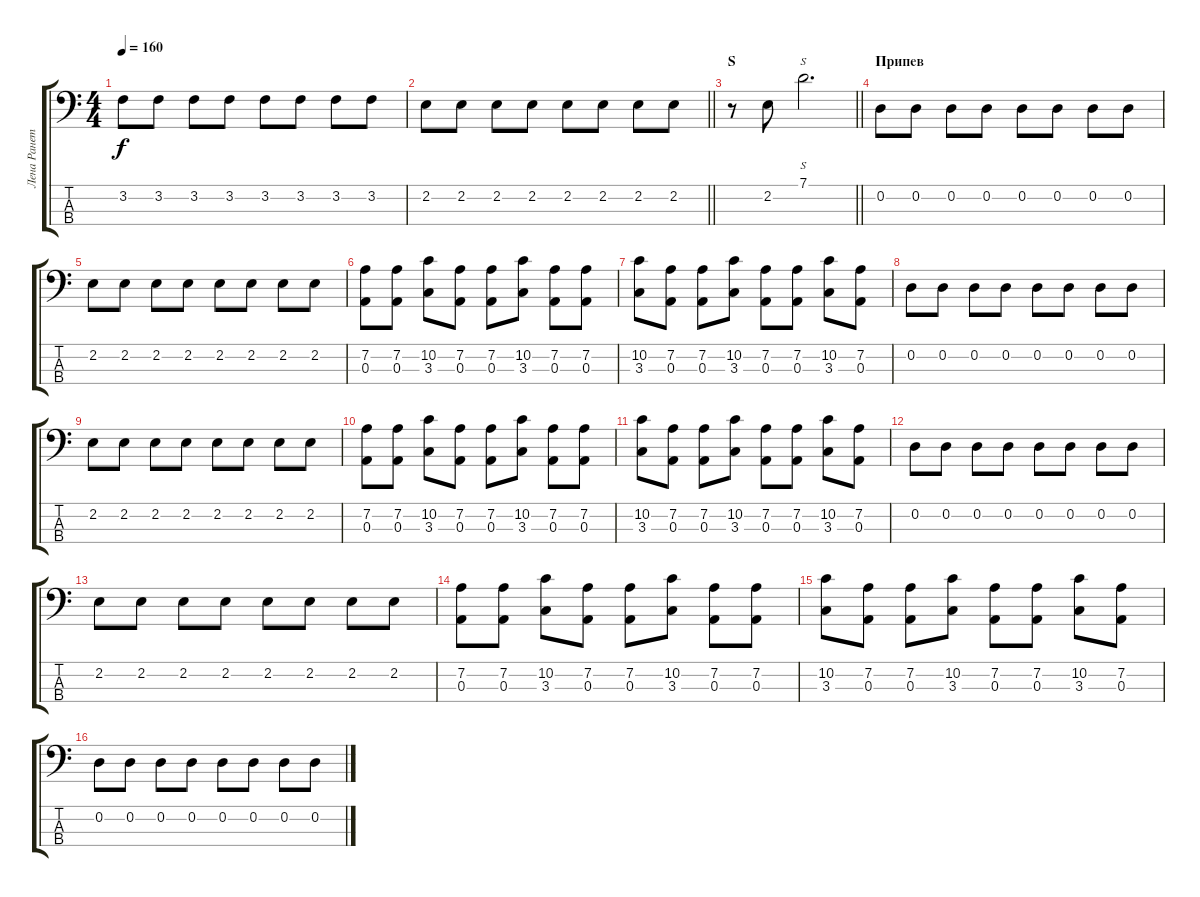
\track ("Лена Ранетка" "Лена Ранет") {instrument electricbasspick}
\staff {score tabs}
\tuning (G2 D2 A1 E1) {hide}
\ts (4 4)
\tempo 160
\clef f4
\ks c
3.2.8{dy f} 3.2.8 3.2.8 3.2.8 3.2.8 3.2.8 3.2.8 3.2.8 |
\barLineRight lightlight
2.2.8 2.2.8 2.2.8 2.2.8 2.2.8 2.2.8 2.2.8 2.2.8 |
\section ("" "S")
\barLineRight lightlight
r.8 2.2.8 7.1.2{s d volume 16 instrument slapbass2} |
\section ("" "Припев")
0.2.8{volume 13 instrument electricbassfinger} 0.2.8 0.2.8 0.2.8 0.2.8 0.2.8 0.2.8 0.2.8 |
2.2.8 2.2.8 2.2.8 2.2.8 2.2.8 2.2.8 2.2.8 2.2.8 |
(7.2 0.3).8 (7.2 0.3).8 (10.2 3.3).8 (7.2 0.3).8 (7.2 0.3).8 (10.2 3.3).8 (7.2 0.3).8 (7.2 0.3).8 |
(10.2 3.3).8 (7.2 0.3).8 (7.2 0.3).8 (10.2 3.3).8 (7.2 0.3).8 (7.2 0.3).8 (10.2 3.3).8 (7.2 0.3).8 |
0.2.8 0.2.8 0.2.8 0.2.8 0.2.8 0.2.8 0.2.8 0.2.8 |
2.2.8 2.2.8 2.2.8 2.2.8 2.2.8 2.2.8 2.2.8 2.2.8 |
(7.2 0.3).8 (7.2 0.3).8 (10.2 3.3).8 (7.2 0.3).8 (7.2 0.3).8 (10.2 3.3).8 (7.2 0.3).8 (7.2 0.3).8 |
(10.2 3.3).8 (7.2 0.3).8 (7.2 0.3).8 (10.2 3.3).8 (7.2 0.3).8 (7.2 0.3).8 (10.2 3.3).8 (7.2 0.3).8 |
0.2.8 0.2.8 0.2.8 0.2.8 0.2.8 0.2.8 0.2.8 0.2.8 |
2.2.8 2.2.8 2.2.8 2.2.8 2.2.8 2.2.8 2.2.8 2.2.8 |
(7.2 0.3).8 (7.2 0.3).8 (10.2 3.3).8 (7.2 0.3).8 (7.2 0.3).8 (10.2 3.3).8 (7.2 0.3).8 (7.2 0.3).8 |
(10.2 3.3).8 (7.2 0.3).8 (7.2 0.3).8 (10.2 3.3).8 (7.2 0.3).8 (7.2 0.3).8 (10.2 3.3).8 (7.2 0.3).8 |
0.2.8 0.2.8 0.2.8 0.2.8 0.2.8 0.2.8 0.2.8 0.2.8
